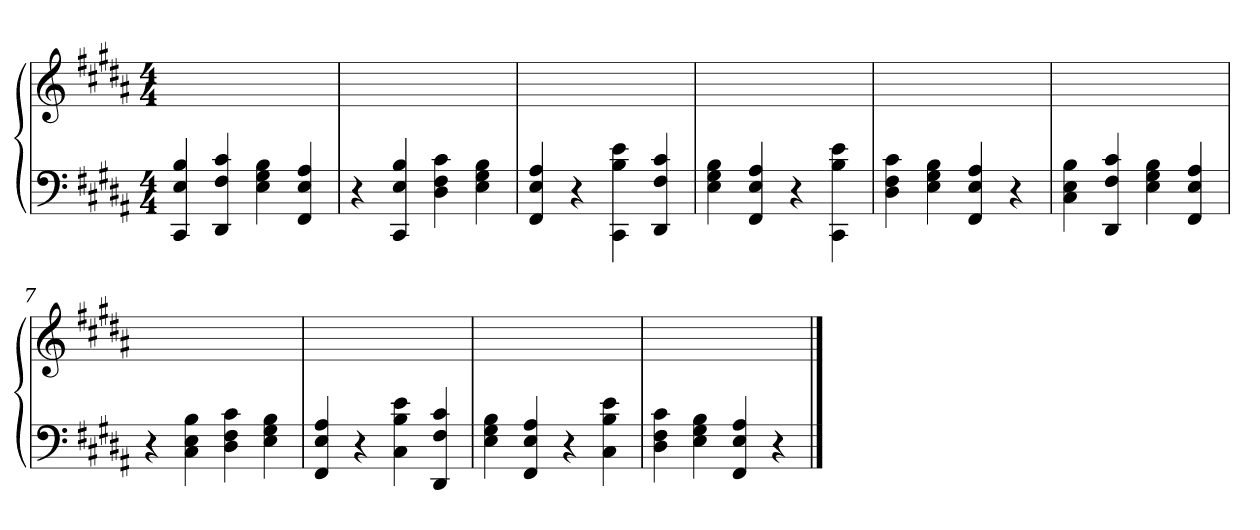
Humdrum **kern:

**kern	**kern
*part2	*part1
*staff2	*staff1
*clefF4	*clefG2
*k[f#c#g#d#a#]	*k[f#c#g#d#a#]
*B:	*B:
*M4/4	*M4/4
*MM60	*MM60
=1	=1
4CC# 4E 4B	1ryy
4DD# 4F# 4c#	.
4E 4G# 4B	.
4FF# 4E 4A#	.
=2	=2
4r	1ryy
4CC# 4E 4B	.
4D# 4F# 4c#	.
4E 4G# 4B	.
=3	=3
4FF# 4E 4A#	1ryy
4r	.
4CC# 4B 4e	.
4DD# 4F# 4c#	.
=4	=4
4E 4G# 4B	1ryy
4FF# 4E 4A#	.
4r	.
4CC# 4B 4e	.
=5	=5
4D# 4F# 4c#	1ryy
4E 4G# 4B	.
4FF# 4E 4A#	.
4r	.
=6	=6
4C# 4E 4B	1ryy
4DD# 4F# 4c#	.
4E 4G# 4B	.
4FF# 4E 4A#	.
=7	=7
4r	1ryy
4C# 4E 4B	.
4D# 4F# 4c#	.
4E 4G# 4B	.
=8	=8
4FF# 4E 4A#	1ryy
4r	.
4C# 4B 4e	.
4DD# 4F# 4c#	.
=9	=9
4E 4G# 4B	1ryy
4FF# 4E 4A#	.
4r	.
4C# 4B 4e	.
=10	=10
4D# 4F# 4c#	1ryy
4E 4G# 4B	.
4FF# 4E 4A#	.
4r	.
==	==
*-	*-
